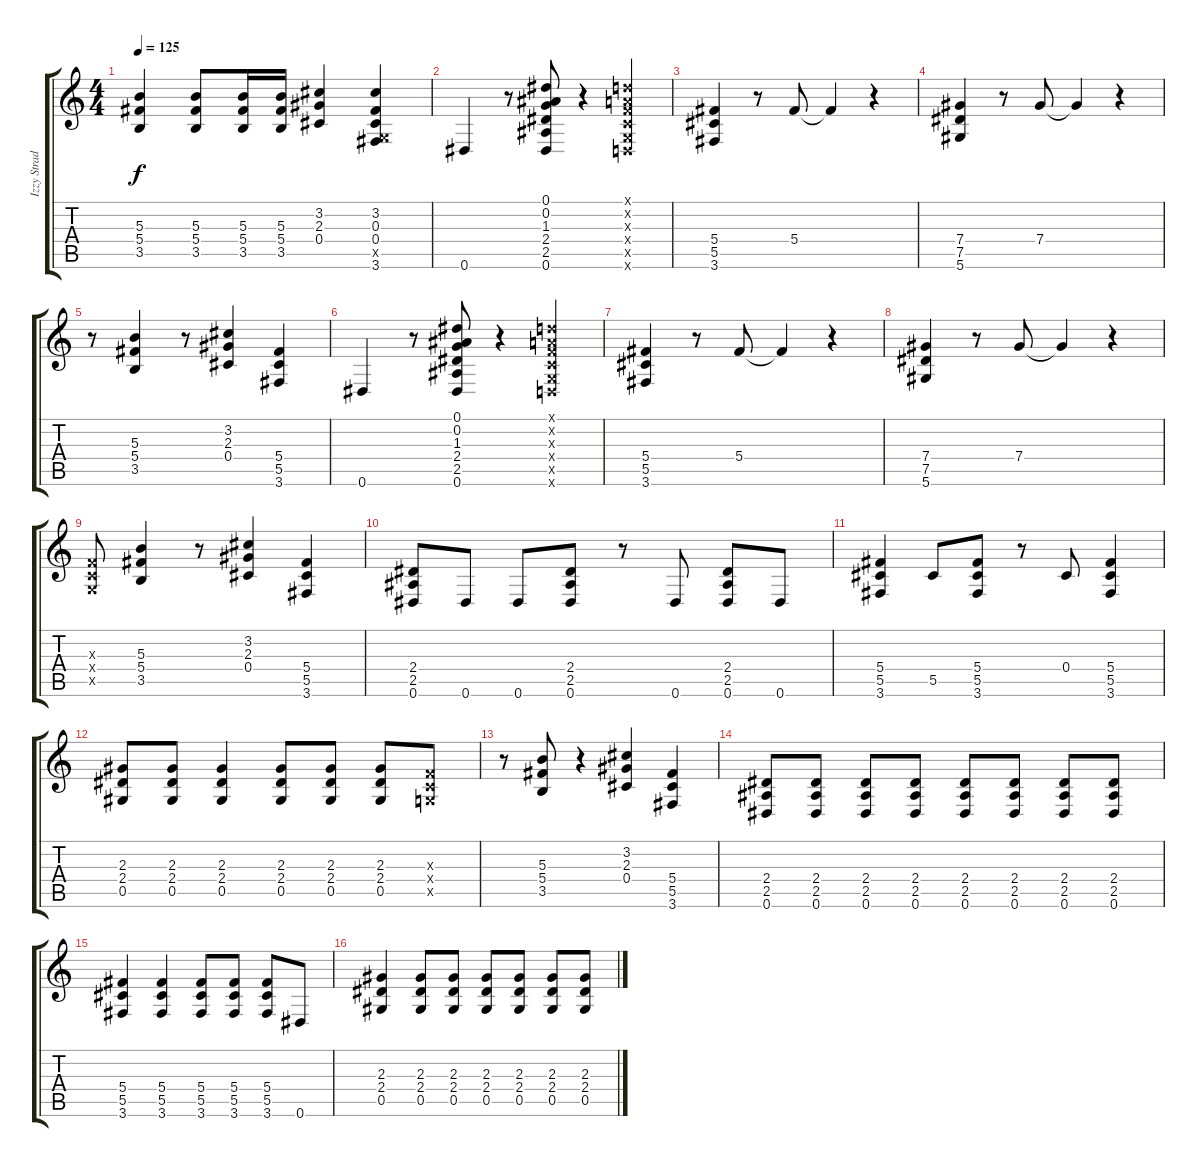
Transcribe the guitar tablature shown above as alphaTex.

\track ("Izzy Stradlin" "Izzy Strad") {instrument overdrivenguitar}
\staff {score tabs}
\tuning (Eb4 Bb3 Gb3 Db3 Ab2 Eb2) {hide}
\ts (4 4)
\tempo 125
\clef g2
\ks c
(5.3 5.4 3.5).4{dy f} (5.3 5.4 3.5).8 (5.3 5.4 3.5).16 (5.3 5.4 3.5).16 (3.2 2.3 0.4).4 (3.2 0.3 0.4 -1.5{x} 3.6).4 |
0.6.4 r.8 (0.1 0.2 1.3 2.4 2.5 0.6).8 r.4 (-1.1{x} -1.2{x} -1.3{x} -1.4{x} -1.5{x} -1.6{x}).4 |
(5.4 5.5 3.6).4 r.8 5.4.8 5.4{t}.4 r.4 |
(7.4 7.5 5.6).4 r.8 7.4.8 7.4{t}.4 r.4 |
r.8 (5.3 5.4 3.5).4 r.8 (3.2 2.3 0.4).4 (5.4 5.5 3.6).4 |
0.6.4 r.8 (0.1 0.2 1.3 2.4 2.5 0.6).8 r.4 (-1.1{x} -1.2{x} -1.3{x} -1.4{x} -1.5{x} -1.6{x}).4 |
(5.4 5.5 3.6).4 r.8 5.4.8 5.4{t}.4 r.4 |
(7.4 7.5 5.6).4 r.8 7.4.8 7.4{t}.4 r.4 |
(-1.3{x} -1.4{x} -1.5{x}).8 (5.3 5.4 3.5).4 r.8 (3.2 2.3 0.4).4 (5.4 5.5 3.6).4 |
(2.4 2.5 0.6).8 0.6.8 0.6.8 (2.4 2.5 0.6).8 r.8 0.6.8 (2.4 2.5 0.6).8 0.6.8 |
(5.4 5.5 3.6).4 5.5.8 (5.4 5.5 3.6).8 r.8 0.4.8 (5.4 5.5 3.6).4 |
(2.3 2.4 0.5).8 (2.3 2.4 0.5).8 (2.3 2.4 0.5).4 (2.3 2.4 0.5).8 (2.3 2.4 0.5).8 (2.3 2.4 0.5).8 (-1.3{x} -1.4{x} -1.5{x}).8 |
r.8 (5.3 5.4 3.5).8 r.4 (3.2 2.3 0.4).4 (5.4 5.5 3.6).4 |
(2.4 2.5 0.6).8 (2.4 2.5 0.6).8 (2.4 2.5 0.6).8 (2.4 2.5 0.6).8 (2.4 2.5 0.6).8 (2.4 2.5 0.6).8 (2.4 2.5 0.6).8 (2.4 2.5 0.6).8 |
(5.4 5.5 3.6).4 (5.4 5.5 3.6).4 (5.4 5.5 3.6).8 (5.4 5.5 3.6).8 (5.4 5.5 3.6).8 0.6.8 |
(2.3 2.4 0.5).4 (2.3 2.4 0.5).8 (2.3 2.4 0.5).8 (2.3 2.4 0.5).8 (2.3 2.4 0.5).8 (2.3 2.4 0.5).8 (2.3 2.4 0.5).8
